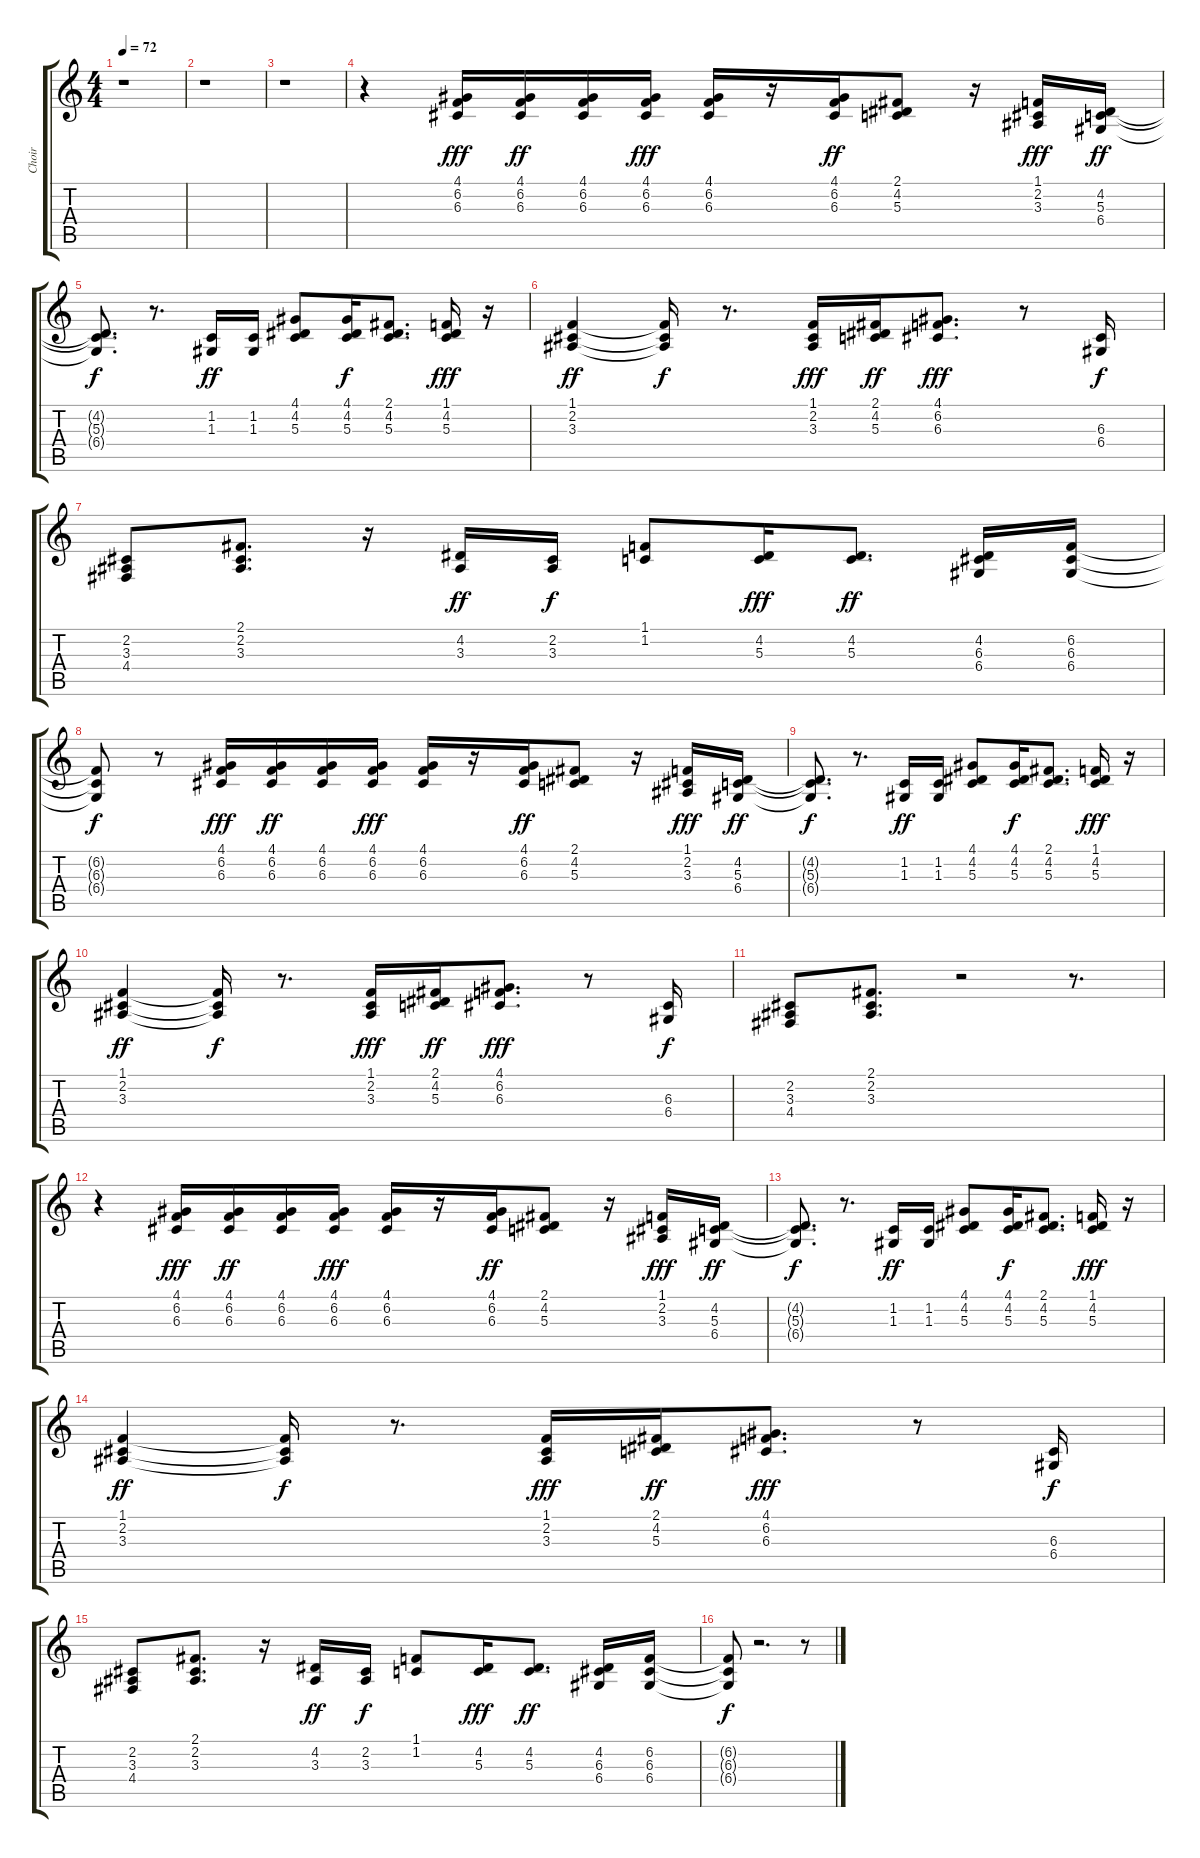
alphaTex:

\track ("Choir" "Choir") {instrument pad7halo}
\staff {score tabs}
\tuning (E4 B3 G3 D3 A2 E2) {hide}
\ts (4 4)
\tempo 72
\clef g2
\ks c
r.1{dy f} |
r.1 |
r.1 |
r.4 (4.1 6.2 6.3).16{dy fff} (4.1 6.2 6.3).16{dy ff} (4.1 6.2 6.3).16 (4.1 6.2 6.3).16{dy fff} (4.1 6.2 6.3).16 r.16 (4.1 6.2 6.3).16{dy ff} (2.1 4.2 5.3).8 r.16 (1.1 2.2 3.3).16{dy fff} (4.2 5.3 6.4).16{dy ff} |
(4.2{t} 5.3{t} 6.4{t}).8{d dy f} r.8{d} (1.2 1.3).16{dy ff} (1.2 1.3).16 (4.1 4.2 5.3).8 (4.1 4.2 5.3).16{dy f} (2.1 4.2 5.3).8{d} (1.1 4.2 5.3).16{dy fff} r.16 |
(1.1 2.2 3.3).4{dy ff} (1.1{t} 2.2{t} 3.3{t}).16{dy f} r.8{d} (1.1 2.2 3.3).16{dy fff} (2.1 4.2 5.3).16{dy ff} (4.1 6.2 6.3).8{d dy fff} r.8 (6.3 6.4).16{dy f} |
(2.2 3.3 4.4).8 (2.1 2.2 3.3).8{d} r.16 (4.2 3.3).16{dy ff} (2.2 3.3).16{dy f} (1.1 1.2).8 (4.2 5.3).16{dy fff} (4.2 5.3).8{d dy ff} (4.2 6.3 6.4).16 (6.2 6.3 6.4).16 |
(6.2{t} 6.3{t} 6.4{t}).8{dy f} r.8 (4.1 6.2 6.3).16{dy fff} (4.1 6.2 6.3).16{dy ff} (4.1 6.2 6.3).16 (4.1 6.2 6.3).16{dy fff} (4.1 6.2 6.3).16 r.16 (4.1 6.2 6.3).16{dy ff} (2.1 4.2 5.3).8 r.16 (1.1 2.2 3.3).16{dy fff} (4.2 5.3 6.4).16{dy ff} |
(4.2{t} 5.3{t} 6.4{t}).8{d dy f} r.8{d} (1.2 1.3).16{dy ff} (1.2 1.3).16 (4.1 4.2 5.3).8 (4.1 4.2 5.3).16{dy f} (2.1 4.2 5.3).8{d} (1.1 4.2 5.3).16{dy fff} r.16 |
(1.1 2.2 3.3).4{dy ff} (1.1{t} 2.2{t} 3.3{t}).16{dy f} r.8{d} (1.1 2.2 3.3).16{dy fff} (2.1 4.2 5.3).16{dy ff} (4.1 6.2 6.3).8{d dy fff} r.8 (6.3 6.4).16{dy f} |
(2.2 3.3 4.4).8 (2.1 2.2 3.3).8{d} r.2 r.8{d} |
r.4 (4.1 6.2 6.3).16{dy fff} (4.1 6.2 6.3).16{dy ff} (4.1 6.2 6.3).16 (4.1 6.2 6.3).16{dy fff} (4.1 6.2 6.3).16 r.16 (4.1 6.2 6.3).16{dy ff} (2.1 4.2 5.3).8 r.16 (1.1 2.2 3.3).16{dy fff} (4.2 5.3 6.4).16{dy ff} |
(4.2{t} 5.3{t} 6.4{t}).8{d dy f} r.8{d} (1.2 1.3).16{dy ff} (1.2 1.3).16 (4.1 4.2 5.3).8 (4.1 4.2 5.3).16{dy f} (2.1 4.2 5.3).8{d} (1.1 4.2 5.3).16{dy fff} r.16 |
(1.1 2.2 3.3).4{dy ff} (1.1{t} 2.2{t} 3.3{t}).16{dy f} r.8{d} (1.1 2.2 3.3).16{dy fff} (2.1 4.2 5.3).16{dy ff} (4.1 6.2 6.3).8{d dy fff} r.8 (6.3 6.4).16{dy f} |
(2.2 3.3 4.4).8 (2.1 2.2 3.3).8{d} r.16 (4.2 3.3).16{dy ff} (2.2 3.3).16{dy f} (1.1 1.2).8 (4.2 5.3).16{dy fff} (4.2 5.3).8{d dy ff} (4.2 6.3 6.4).16 (6.2 6.3 6.4).16 |
(6.2{t} 6.3{t} 6.4{t}).8{dy f} r.2{d} r.8
